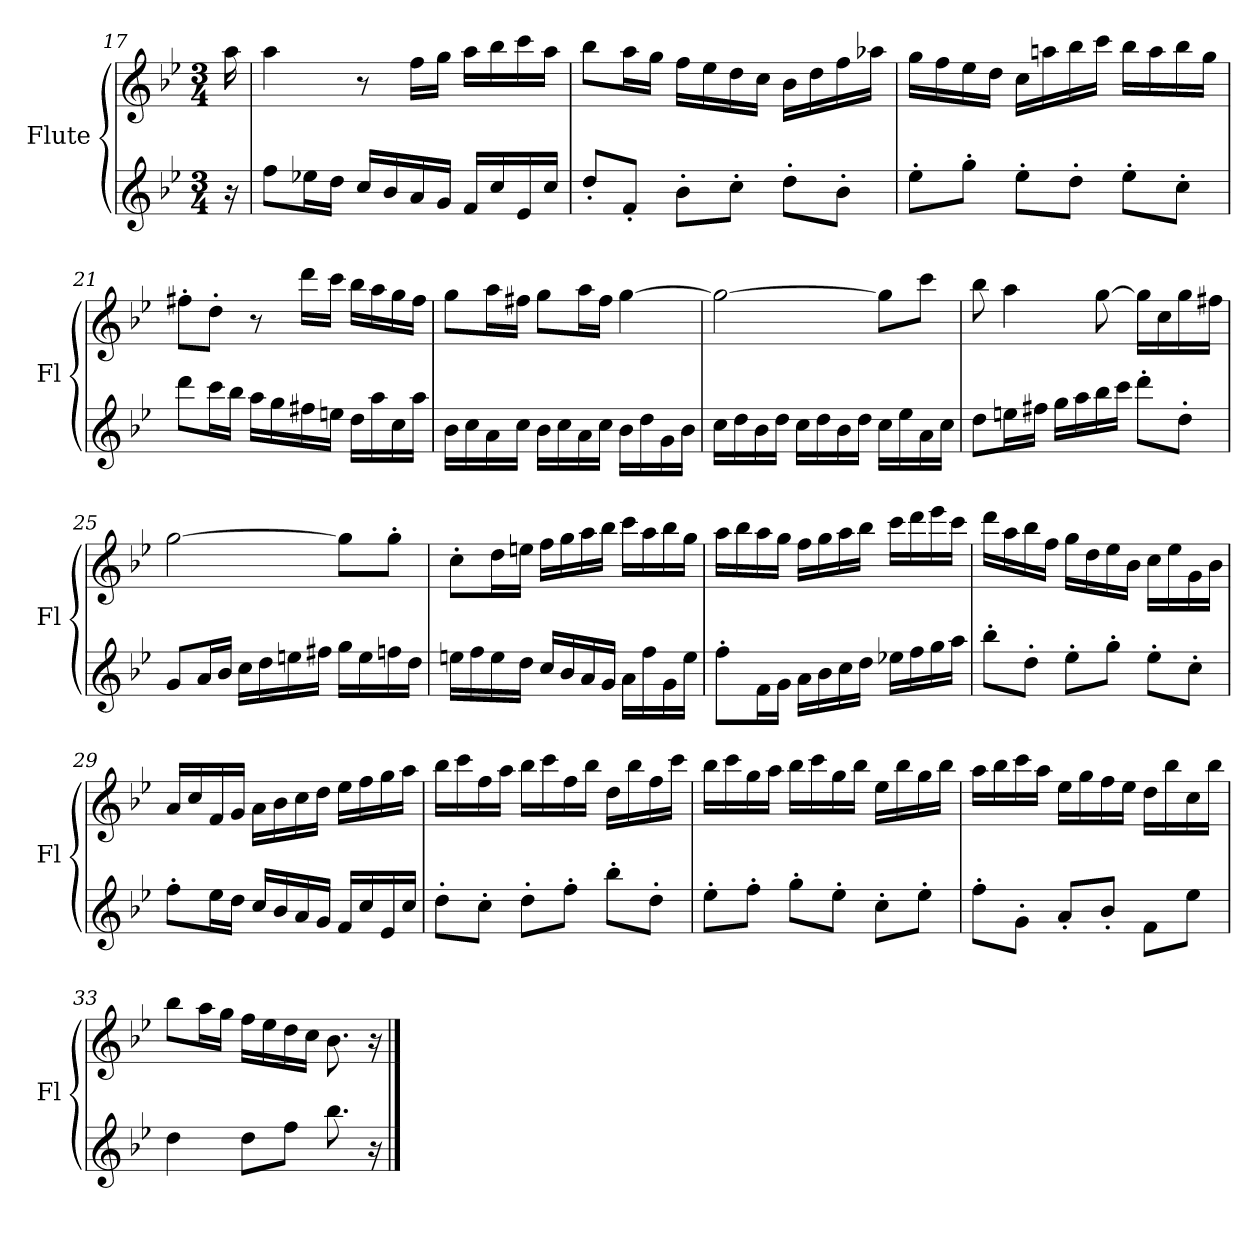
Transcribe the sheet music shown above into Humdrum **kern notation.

**kern	**kern
*part2	*part1
*staff2	*staff1
*I"Flute	*I"Flute
*I'Fl	*I'Fl
*clefG2	*clefG2
*k[b-e-]	*k[b-e-]
*B-:	*B-:
*M3/4	*M3/4
=17X1	=17X1
16r	16aa\
!!LO:LB:g=z
=18	=18
8ff\L	4aa\
16ee-X\L	.
16dd\JJ	.
16cc/LL	8r
16b-/	.
16a/	16ff\LL
16g/JJ	16gg\JJ
16f/LL	16aa\LL
16cc/	16bb-\
16e-/	16ccc\
16cc/JJ	16aa\JJ
=19	=19
8dd'/L	8bb-\L
8f'/J	16aa\L
.	16gg\JJ
8b-'\L	16ff\LL
.	16ee-\
8cc'\J	16dd\
.	16cc\JJ
8dd'\L	16b-\LL
.	16dd\
8b-'\J	16ff\
.	16aa-X\JJ
!!LO:LB:g=z
=20	=20
8ee-'\L	16gg\LL
.	16ff\
8gg'\J	16ee-\
.	16dd\JJ
8ee-'\L	16cc\LL
.	16aan\
8dd'\J	16bb-\
.	16ccc\JJ
8ee-'\L	16bb-\LL
.	16aa\
8cc'\J	16bb-\
.	16gg\JJ
=21	=21
8ddd\L	8ff#X'\L
16ccc\L	8dd'\J
16bb-\JJ	.
16aa\LL	8r
16gg\	.
16ff#X\	16ddd\LL
16een\JJ	16ccc\JJ
16dd\LL	16bb-\LL
16aa\	16aa\
16cc\	16gg\
16aa\JJ	16ff#\JJ
=22	=22
16b-\LL	8gg\L
16cc\	.
16a\	16aa\L
16cc\JJ	16ff#X\JJ
16b-\LL	8gg\L
16cc\	.
16a\	16aa\L
16cc\JJ	16ff#\JJ
16b-\LL	[4gg\
16dd\	.
16g\	.
16b-\JJ	.
!!LO:LB:g=z
=23	=23
16cc\LL	2gg\_
16dd\	.
16b-\	.
16dd\JJ	.
16cc\LL	.
16dd\	.
16b-\	.
16dd\JJ	.
16cc\LL	8gg\L]
16ee-\	.
16a\	8ccc\J
16cc\JJ	.
=24	=24
8dd\L	8bb-\
16een\L	4aa\
16ff#X\JJ	.
16gg\LL	.
16aa\	.
16bb-\	[8gg\
16ccc\JJ	.
8ddd'\L	16gg\LL]
.	16cc\
8dd'\J	16gg\
.	16ff#X\JJ
=25	=25
8g/L	[2gg\
16a/L	.
16b-/JJ	.
16cc\LL	.
16dd\	.
16een\	.
16ff#X\JJ	.
16gg\LL	8gg\L]
16ee\	.
16ffn\	8gg'\J
16dd\JJ	.
!!LO:LB:g=z
=26	=26
16een\LL	8cc'\L
16ff\	.
16ee\	16dd\L
16dd\JJ	16een\JJ
16cc/LL	16ff\LL
16b-/	16gg\
16a/	16aa\
16g/JJ	16bb-\JJ
16a\LL	16ccc\LL
16ff\	16aa\
16g\	16bb-\
16ee\JJ	16gg\JJ
=27	=27
8ff'\L	16aa\LL
.	16bb-\
16f\L	16aa\
16g\JJ	16gg\JJ
16a\LL	16ff\LL
16b-\	16gg\
16cc\	16aa\
16dd\JJ	16bb-\JJ
16ee-X\LL	16ccc\LL
16ff\	16ddd\
16gg\	16eee-\
16aa\JJ	16ccc\JJ
=28	=28
8bb-'\L	16ddd\LL
.	16aa\
8dd'\J	16bb-\
.	16ff\JJ
8ee-'\L	16gg\LL
.	16dd\
8gg'\J	16ee-\
.	16b-\JJ
8ee-'\L	16cc\LL
.	16ee-\
8cc'\J	16g\
.	16b-\JJ
!!LO:PB:g=z
=29	=29
8ff'\L	16a/LL
.	16cc/
16ee-\L	16f/
16dd\JJ	16g/JJ
16cc/LL	16a\LL
16b-/	16b-\
16a/	16cc\
16g/JJ	16dd\JJ
16f/LL	16ee-\LL
16cc/	16ff\
16e-/	16gg\
16cc/JJ	16aa\JJ
=30	=30
8dd'\L	16bb-\LL
.	16ccc\
8cc'\J	16ff\
.	16aa\JJ
8dd'\L	16bb-\LL
.	16ccc\
8ff'\J	16ff\
.	16bb-\JJ
8bb-'\L	16dd\LL
.	16bb-\
8dd'\J	16ff\
.	16ccc\JJ
!!LO:LB:g=z
=31	=31
8ee-'\L	16bb-\LL
.	16ccc\
8ff'\J	16gg\
.	16aa\JJ
8gg'\L	16bb-\LL
.	16ccc\
8ee-'\J	16gg\
.	16bb-\JJ
8cc'\L	16ee-\LL
.	16bb-\
8ee-'\J	16gg\
.	16bb-\JJ
=32	=32
8ff'\L	16aa\LL
.	16bb-\
8g'\J	16ccc\
.	16aa\JJ
8a'/L	16ee-\LL
.	16gg\
8b-'/J	16ff\
.	16ee-\JJ
8f\L	16dd\LL
.	16bb-\
8ee-\J	16cc\
.	16bb-\JJ
=33	=33
4dd\	8bb-\L
*	*MM96
.	16aa\L
.	16gg\JJ
8dd\L	16ff\LL
.	16ee-\
8ff\J	16dd\
.	16cc\JJ
8.bb-\	8.b-\
16r	16r
==	==
*-	*-
